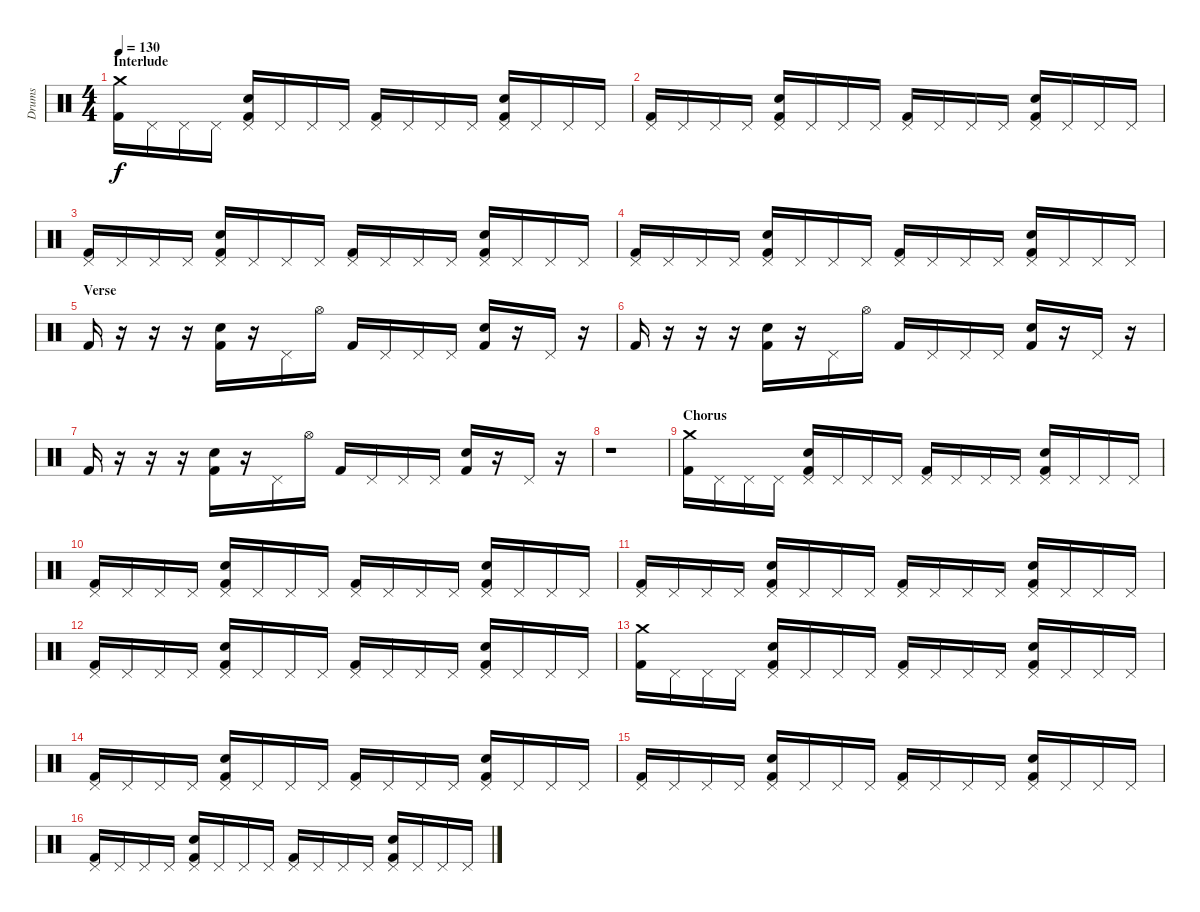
\track ("Drums" "Drums") {instrument percussion}
\staff {score}
\articulation defaults
\ts (4 4)
\section ("" "Interlude")
\tempo 130
\clef neutral
\ks c
("Crash medium (hit)" "Kick (hit) 2").16{dy f} "Pedal Hi-Hat (hit)".16 "Pedal Hi-Hat (hit)".16 "Pedal Hi-Hat (hit)".16 ("Pedal Hi-Hat (hit)" "Electric Snare (hit)" "Kick (hit) 2").16 "Pedal Hi-Hat (hit)".16 "Pedal Hi-Hat (hit)".16 "Pedal Hi-Hat (hit)".16 ("Pedal Hi-Hat (hit)" "Kick (hit) 2").16 "Pedal Hi-Hat (hit)".16 "Pedal Hi-Hat (hit)".16 "Pedal Hi-Hat (hit)".16 ("Pedal Hi-Hat (hit)" "Electric Snare (hit)" "Kick (hit) 2").16 "Pedal Hi-Hat (hit)".16 "Pedal Hi-Hat (hit)".16 "Pedal Hi-Hat (hit)".16 |
("Pedal Hi-Hat (hit)" "Kick (hit) 2").16 "Pedal Hi-Hat (hit)".16 "Pedal Hi-Hat (hit)".16 "Pedal Hi-Hat (hit)".16 ("Pedal Hi-Hat (hit)" "Electric Snare (hit)" "Kick (hit) 2").16 "Pedal Hi-Hat (hit)".16 "Pedal Hi-Hat (hit)".16 "Pedal Hi-Hat (hit)".16 ("Pedal Hi-Hat (hit)" "Kick (hit) 2").16 "Pedal Hi-Hat (hit)".16 "Pedal Hi-Hat (hit)".16 "Pedal Hi-Hat (hit)".16 ("Pedal Hi-Hat (hit)" "Electric Snare (hit)" "Kick (hit) 2").16 "Pedal Hi-Hat (hit)".16 "Pedal Hi-Hat (hit)".16 "Pedal Hi-Hat (hit)".16 |
("Pedal Hi-Hat (hit)" "Kick (hit) 2").16 "Pedal Hi-Hat (hit)".16 "Pedal Hi-Hat (hit)".16 "Pedal Hi-Hat (hit)".16 ("Pedal Hi-Hat (hit)" "Electric Snare (hit)" "Kick (hit) 2").16 "Pedal Hi-Hat (hit)".16 "Pedal Hi-Hat (hit)".16 "Pedal Hi-Hat (hit)".16 ("Pedal Hi-Hat (hit)" "Kick (hit) 2").16 "Pedal Hi-Hat (hit)".16 "Pedal Hi-Hat (hit)".16 "Pedal Hi-Hat (hit)".16 ("Pedal Hi-Hat (hit)" "Electric Snare (hit)" "Kick (hit) 2").16 "Pedal Hi-Hat (hit)".16 "Pedal Hi-Hat (hit)".16 "Pedal Hi-Hat (hit)".16 |
("Pedal Hi-Hat (hit)" "Kick (hit) 2").16 "Pedal Hi-Hat (hit)".16 "Pedal Hi-Hat (hit)".16 "Pedal Hi-Hat (hit)".16 ("Pedal Hi-Hat (hit)" "Electric Snare (hit)" "Kick (hit) 2").16 "Pedal Hi-Hat (hit)".16 "Pedal Hi-Hat (hit)".16 "Pedal Hi-Hat (hit)".16 ("Pedal Hi-Hat (hit)" "Kick (hit) 2").16 "Pedal Hi-Hat (hit)".16 "Pedal Hi-Hat (hit)".16 "Pedal Hi-Hat (hit)".16 ("Pedal Hi-Hat (hit)" "Electric Snare (hit)" "Kick (hit) 2").16 "Pedal Hi-Hat (hit)".16 "Pedal Hi-Hat (hit)".16 "Pedal Hi-Hat (hit)".16 |
\section ("" "Verse")
"Kick (hit) 2".16 r.16 r.16 r.16 ("Electric Snare (hit)" "Kick (hit) 2").16 r.16 "Pedal Hi-Hat (hit)".16 "Hi-Hat (open)".16 "Kick (hit) 2".16 "Pedal Hi-Hat (hit)".16 "Pedal Hi-Hat (hit)".16 "Pedal Hi-Hat (hit)".16 ("Electric Snare (hit)" "Kick (hit) 2").16 r.16 "Pedal Hi-Hat (hit)".16 r.16 |
"Kick (hit) 2".16 r.16 r.16 r.16 ("Electric Snare (hit)" "Kick (hit) 2").16 r.16 "Pedal Hi-Hat (hit)".16 "Hi-Hat (open)".16 "Kick (hit) 2".16 "Pedal Hi-Hat (hit)".16 "Pedal Hi-Hat (hit)".16 "Pedal Hi-Hat (hit)".16 ("Electric Snare (hit)" "Kick (hit) 2").16 r.16 "Pedal Hi-Hat (hit)".16 r.16 |
"Kick (hit) 2".16 r.16 r.16 r.16 ("Electric Snare (hit)" "Kick (hit) 2").16 r.16 "Pedal Hi-Hat (hit)".16 "Hi-Hat (open)".16 "Kick (hit) 2".16 "Pedal Hi-Hat (hit)".16 "Pedal Hi-Hat (hit)".16 "Pedal Hi-Hat (hit)".16 ("Electric Snare (hit)" "Kick (hit) 2").16 r.16 "Pedal Hi-Hat (hit)".16 r.16 |
r.1 |
\section ("" "Chorus")
("Crash medium (hit)" "Kick (hit) 2").16 "Pedal Hi-Hat (hit)".16 "Pedal Hi-Hat (hit)".16 "Pedal Hi-Hat (hit)".16 ("Pedal Hi-Hat (hit)" "Electric Snare (hit)" "Kick (hit) 2").16 "Pedal Hi-Hat (hit)".16 "Pedal Hi-Hat (hit)".16 "Pedal Hi-Hat (hit)".16 ("Pedal Hi-Hat (hit)" "Kick (hit) 2").16 "Pedal Hi-Hat (hit)".16 "Pedal Hi-Hat (hit)".16 "Pedal Hi-Hat (hit)".16 ("Pedal Hi-Hat (hit)" "Electric Snare (hit)" "Kick (hit) 2").16 "Pedal Hi-Hat (hit)".16 "Pedal Hi-Hat (hit)".16 "Pedal Hi-Hat (hit)".16 |
("Pedal Hi-Hat (hit)" "Kick (hit) 2").16 "Pedal Hi-Hat (hit)".16 "Pedal Hi-Hat (hit)".16 "Pedal Hi-Hat (hit)".16 ("Pedal Hi-Hat (hit)" "Electric Snare (hit)" "Kick (hit) 2").16 "Pedal Hi-Hat (hit)".16 "Pedal Hi-Hat (hit)".16 "Pedal Hi-Hat (hit)".16 ("Pedal Hi-Hat (hit)" "Kick (hit) 2").16 "Pedal Hi-Hat (hit)".16 "Pedal Hi-Hat (hit)".16 "Pedal Hi-Hat (hit)".16 ("Pedal Hi-Hat (hit)" "Electric Snare (hit)" "Kick (hit) 2").16 "Pedal Hi-Hat (hit)".16 "Pedal Hi-Hat (hit)".16 "Pedal Hi-Hat (hit)".16 |
("Pedal Hi-Hat (hit)" "Kick (hit) 2").16 "Pedal Hi-Hat (hit)".16 "Pedal Hi-Hat (hit)".16 "Pedal Hi-Hat (hit)".16 ("Pedal Hi-Hat (hit)" "Electric Snare (hit)" "Kick (hit) 2").16 "Pedal Hi-Hat (hit)".16 "Pedal Hi-Hat (hit)".16 "Pedal Hi-Hat (hit)".16 ("Pedal Hi-Hat (hit)" "Kick (hit) 2").16 "Pedal Hi-Hat (hit)".16 "Pedal Hi-Hat (hit)".16 "Pedal Hi-Hat (hit)".16 ("Pedal Hi-Hat (hit)" "Electric Snare (hit)" "Kick (hit) 2").16 "Pedal Hi-Hat (hit)".16 "Pedal Hi-Hat (hit)".16 "Pedal Hi-Hat (hit)".16 |
("Pedal Hi-Hat (hit)" "Kick (hit) 2").16 "Pedal Hi-Hat (hit)".16 "Pedal Hi-Hat (hit)".16 "Pedal Hi-Hat (hit)".16 ("Pedal Hi-Hat (hit)" "Electric Snare (hit)" "Kick (hit) 2").16 "Pedal Hi-Hat (hit)".16 "Pedal Hi-Hat (hit)".16 "Pedal Hi-Hat (hit)".16 ("Pedal Hi-Hat (hit)" "Kick (hit) 2").16 "Pedal Hi-Hat (hit)".16 "Pedal Hi-Hat (hit)".16 "Pedal Hi-Hat (hit)".16 ("Pedal Hi-Hat (hit)" "Electric Snare (hit)" "Kick (hit) 2").16 "Pedal Hi-Hat (hit)".16 "Pedal Hi-Hat (hit)".16 "Pedal Hi-Hat (hit)".16 |
("Crash medium (hit)" "Kick (hit) 2").16 "Pedal Hi-Hat (hit)".16 "Pedal Hi-Hat (hit)".16 "Pedal Hi-Hat (hit)".16 ("Pedal Hi-Hat (hit)" "Electric Snare (hit)" "Kick (hit) 2").16 "Pedal Hi-Hat (hit)".16 "Pedal Hi-Hat (hit)".16 "Pedal Hi-Hat (hit)".16 ("Pedal Hi-Hat (hit)" "Kick (hit) 2").16 "Pedal Hi-Hat (hit)".16 "Pedal Hi-Hat (hit)".16 "Pedal Hi-Hat (hit)".16 ("Pedal Hi-Hat (hit)" "Electric Snare (hit)" "Kick (hit) 2").16 "Pedal Hi-Hat (hit)".16 "Pedal Hi-Hat (hit)".16 "Pedal Hi-Hat (hit)".16 |
("Pedal Hi-Hat (hit)" "Kick (hit) 2").16 "Pedal Hi-Hat (hit)".16 "Pedal Hi-Hat (hit)".16 "Pedal Hi-Hat (hit)".16 ("Pedal Hi-Hat (hit)" "Electric Snare (hit)" "Kick (hit) 2").16 "Pedal Hi-Hat (hit)".16 "Pedal Hi-Hat (hit)".16 "Pedal Hi-Hat (hit)".16 ("Pedal Hi-Hat (hit)" "Kick (hit) 2").16 "Pedal Hi-Hat (hit)".16 "Pedal Hi-Hat (hit)".16 "Pedal Hi-Hat (hit)".16 ("Pedal Hi-Hat (hit)" "Electric Snare (hit)" "Kick (hit) 2").16 "Pedal Hi-Hat (hit)".16 "Pedal Hi-Hat (hit)".16 "Pedal Hi-Hat (hit)".16 |
("Pedal Hi-Hat (hit)" "Kick (hit) 2").16 "Pedal Hi-Hat (hit)".16 "Pedal Hi-Hat (hit)".16 "Pedal Hi-Hat (hit)".16 ("Pedal Hi-Hat (hit)" "Electric Snare (hit)" "Kick (hit) 2").16 "Pedal Hi-Hat (hit)".16 "Pedal Hi-Hat (hit)".16 "Pedal Hi-Hat (hit)".16 ("Pedal Hi-Hat (hit)" "Kick (hit) 2").16 "Pedal Hi-Hat (hit)".16 "Pedal Hi-Hat (hit)".16 "Pedal Hi-Hat (hit)".16 ("Pedal Hi-Hat (hit)" "Electric Snare (hit)" "Kick (hit) 2").16 "Pedal Hi-Hat (hit)".16 "Pedal Hi-Hat (hit)".16 "Pedal Hi-Hat (hit)".16 |
("Pedal Hi-Hat (hit)" "Kick (hit) 2").16 "Pedal Hi-Hat (hit)".16 "Pedal Hi-Hat (hit)".16 "Pedal Hi-Hat (hit)".16 ("Pedal Hi-Hat (hit)" "Electric Snare (hit)" "Kick (hit) 2").16 "Pedal Hi-Hat (hit)".16 "Pedal Hi-Hat (hit)".16 "Pedal Hi-Hat (hit)".16 ("Pedal Hi-Hat (hit)" "Kick (hit) 2").16 "Pedal Hi-Hat (hit)".16 "Pedal Hi-Hat (hit)".16 "Pedal Hi-Hat (hit)".16 ("Pedal Hi-Hat (hit)" "Electric Snare (hit)" "Kick (hit) 2").16 "Pedal Hi-Hat (hit)".16 "Pedal Hi-Hat (hit)".16 "Pedal Hi-Hat (hit)".16
